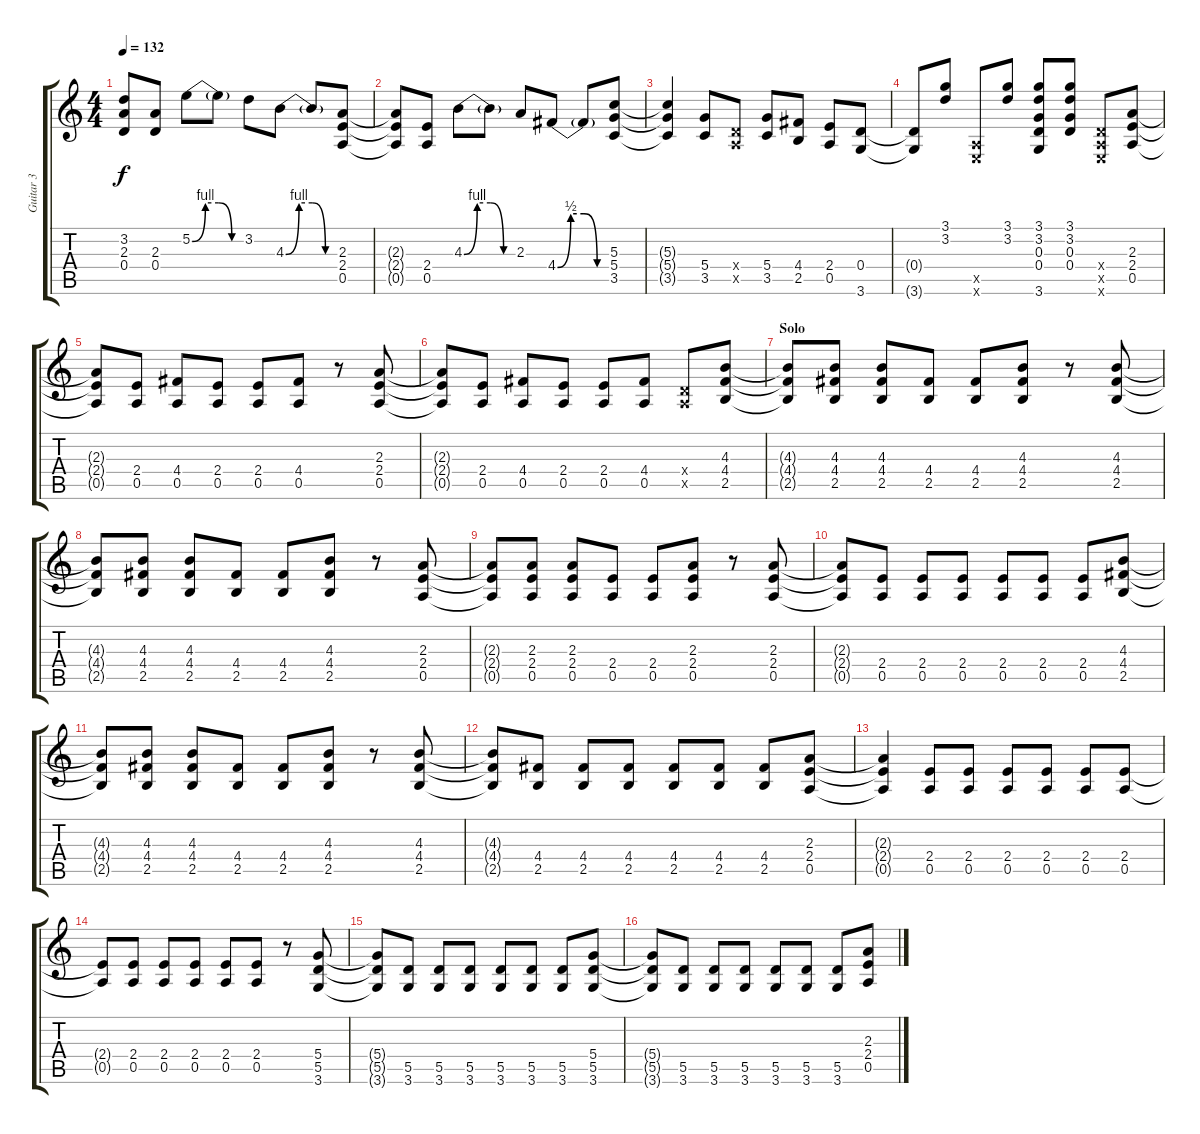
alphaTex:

\track ("Guitar 3" "Guitar 3") {instrument overdrivenguitar}
\staff {score tabs}
\tuning (E4 B3 G3 D3 A2 E2) {hide}
\ts (4 4)
\tempo 132
\clef g2
\ks c
(3.2{t} 2.3{t} 0.4{t}).8{dy f} (2.3 0.4).8 5.2{be (custom 0 0 15 4 30 4 45 0 60 0)}.8 5.2{t}.8 3.2.8 4.3{be (custom 0 0 15 4 30 4 45 0 60 0)}.8 4.3{t}.8 (2.3 2.4 0.5).8 |
(2.3{t} 2.4{t} 0.5{t}).8 (2.4 0.5).8 4.3{be (custom 0 0 15 4 30 4 45 0 60 0)}.8 4.3{t}.8 2.3.8 4.4{be (custom 0 0 15 2 30 2 45 0 60 0)}.8 4.4{t}.8 (5.3 5.4 3.5).8 |
(5.3{t} 5.4{t} 3.5{t}).4 (5.4 3.5).8 (0.4{x} 0.5{x}).8 (5.4 3.5).8 (4.4 2.5).8 (2.4 0.5).8 (0.4 3.6).8 |
(0.4{t} 3.6{t}).8 (3.1 3.2).8 (0.5{x} 0.6{x}).8 (3.1 3.2).8 (3.1 3.2 0.3 0.4 3.6).8 (3.1 3.2 0.3 0.4).8 (0.4{x} 0.5{x} 0.6{x}).8 (2.3 2.4 0.5).8 |
(2.3{t} 2.4{t} 0.5{t}).8 (2.4 0.5).8 (4.4 0.5).8 (2.4 0.5).8 (2.4 0.5).8 (4.4 0.5).8 r.8 (2.3 2.4 0.5).8 |
(2.3{t} 2.4{t} 0.5{t}).8 (2.4 0.5).8 (4.4 0.5).8 (2.4 0.5).8 (2.4 0.5).8 (4.4 0.5).8 (0.4{x} 0.5{x}).8 (4.3 4.4 2.5).8 |
\section ("" "Solo")
(4.3{t} 4.4{t} 2.5{t}).8 (4.3 4.4 2.5).8 (4.3 4.4 2.5).8 (4.4 2.5).8 (4.4 2.5).8 (4.3 4.4 2.5).8 r.8 (4.3 4.4 2.5).8 |
(4.3{t} 4.4{t} 2.5{t}).8 (4.3 4.4 2.5).8 (4.3 4.4 2.5).8 (4.4 2.5).8 (4.4 2.5).8 (4.3 4.4 2.5).8 r.8 (2.3 2.4 0.5).8 |
(2.3{t} 2.4{t} 0.5{t}).8 (2.3 2.4 0.5).8 (2.3 2.4 0.5).8 (2.4 0.5).8 (2.4 0.5).8 (2.3 2.4 0.5).8 r.8 (2.3 2.4 0.5).8 |
(2.3{t} 2.4{t} 0.5{t}).8 (2.4 0.5).8 (2.4 0.5).8 (2.4 0.5).8 (2.4 0.5).8 (2.4 0.5).8 (2.4 0.5).8 (4.3 4.4 2.5).8 |
(4.3{t} 4.4{t} 2.5{t}).8 (4.3 4.4 2.5).8 (4.3 4.4 2.5).8 (4.4 2.5).8 (4.4 2.5).8 (4.3 4.4 2.5).8 r.8 (4.3 4.4 2.5).8 |
(4.3{t} 4.4{t} 2.5{t}).8 (4.4 2.5).8 (4.4 2.5).8 (4.4 2.5).8 (4.4 2.5).8 (4.4 2.5).8 (4.4 2.5).8 (2.3 2.4 0.5).8 |
(2.3{t} 2.4{t} 0.5{t}).4 (2.4 0.5).8 (2.4 0.5).8 (2.4 0.5).8 (2.4 0.5).8 (2.4 0.5).8 (2.4 0.5).8 |
(2.4{t} 0.5{t}).8 (2.4 0.5).8 (2.4 0.5).8 (2.4 0.5).8 (2.4 0.5).8 (2.4 0.5).8 r.8 (5.4 5.5 3.6).8 |
(5.4{t} 5.5{t} 3.6{t}).8 (5.5 3.6).8 (5.5 3.6).8 (5.5 3.6).8 (5.5 3.6).8 (5.5 3.6).8 (5.5 3.6).8 (5.4 5.5 3.6).8 |
(5.4{t} 5.5{t} 3.6{t}).8 (5.5 3.6).8 (5.5 3.6).8 (5.5 3.6).8 (5.5 3.6).8 (5.5 3.6).8 (5.5 3.6).8 (2.3 2.4 0.5).8
